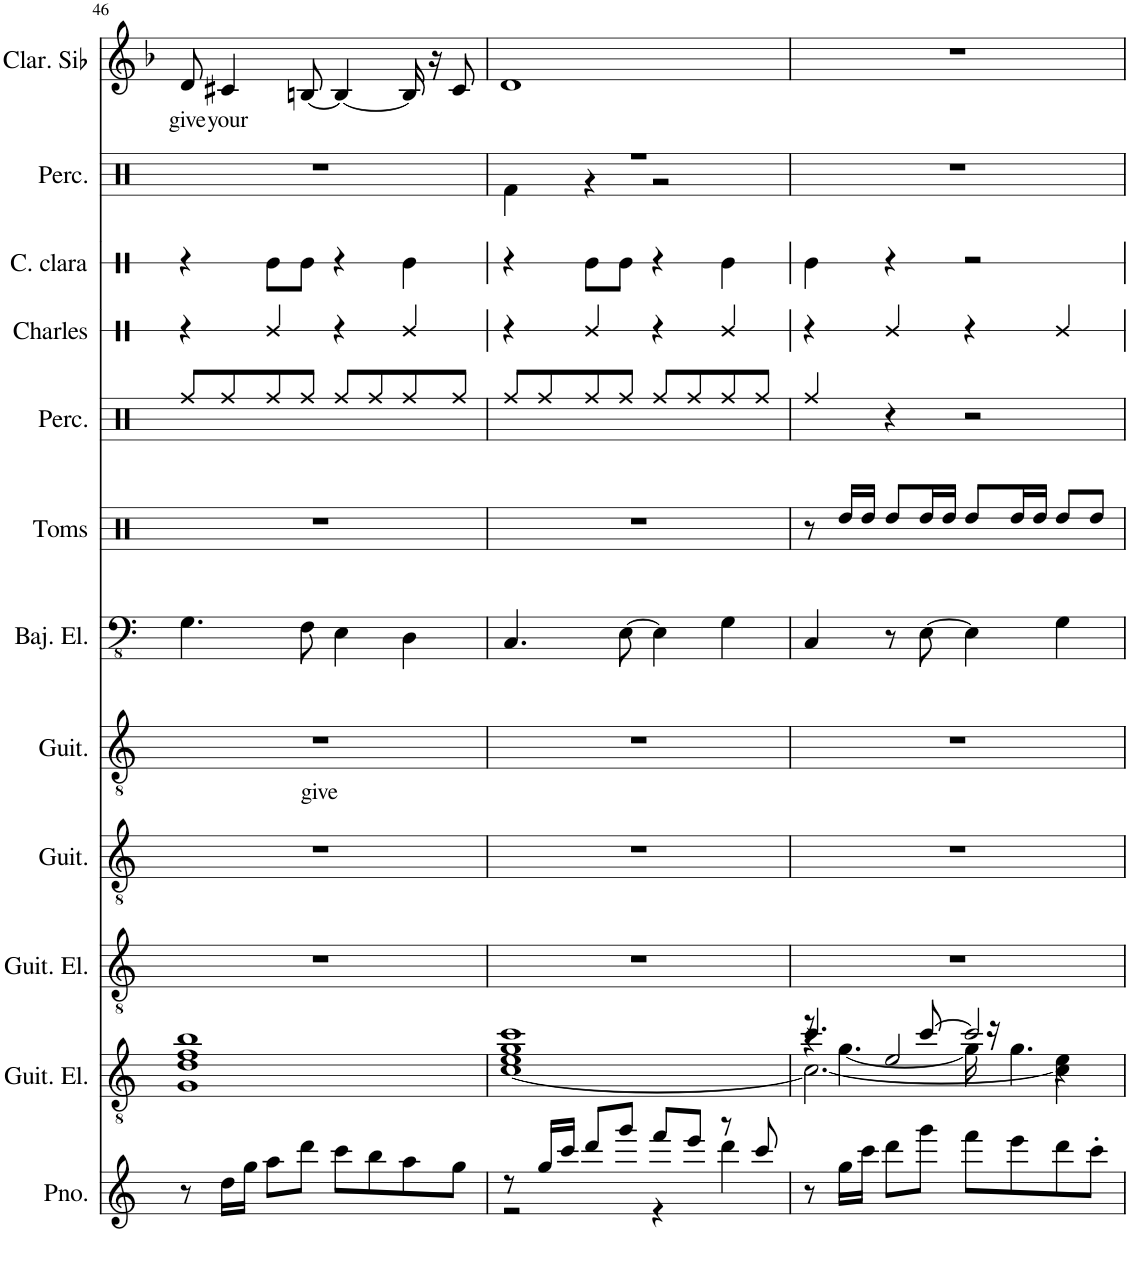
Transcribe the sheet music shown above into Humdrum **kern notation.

**kern	**kern	**kern	**kern	**kern	**text	**kern	**kern	**kern	**kern	**kern	**kern	**kern	**text
*part12	*part11	*part10	*part9	*part8	*part8	*part7	*part6	*part5	*part4	*part3	*part2	*part1	*part1
*staff12	*staff11	*staff10	*staff9	*staff8	*staff8	*staff7	*staff6	*staff5	*staff4	*staff3	*staff2	*staff1	*staff1
*I"Piano, Ac.Piano	*I"Guitarra eléctrica, Guitar 4	*I"Guitarra eléctrica, Guitar 3	*I"Guitarra acústica, Guitar 2	*I"Guitarra clásica, Guitar 1	*	*I"Bajo eléctrico, Bass Gtr	*I"Tom Toms, Tom Tom	*I"Set de percusión, Ride Cym	*I"Charles, Clsd Hat	*I"Caja clara, Snare	*I"Set de percusión, Kick Drm	*I"Clarinette en Sib	*
*I'Pno.	*I'Guit. El.	*I'Guit. El.	*I'Guit.	*I'Guit.	*	*I'Baj. El.	*I'Toms	*I'Perc.	*I'Charles	*I'C. clara	*I'Perc.	*I'Clar. Sib	*
!!LO:PB:g=z
*clefG2	*clefGv2	*clefGv2	*clefGv2	*clefGv2	*	*clefFv4	*clefX	*clefX	*clefX	*clefX	*clefX	*clefG2	*
*	*	*	*	*	*	*	*	*	*	*	*	*Trd1c2	*
*k[]	*k[]	*k[]	*k[]	*k[]	*	*k[]	*k[]	*k[]	*k[]	*k[]	*k[]	*k[b-]	*
*M4/4	*M4/4	*M4/4	*M4/4	*M4/4	*	*M4/4	*M4/4	*M4/4	*M4/4	*M4/4	*M4/4	*M4/4	*
=46	=46	=46	=46	=46	=46	=46	=46	=46	=46	=46	=46	=46	=46
!	!	!	!	!	!LO:LY:b	!	!	!	!	!	!	!	!LO:LY:b
8r	1G 1d 1f 1b	1r	1r	1r	give	4.GG\	1r	8Rff/L	4r	4r	1r	8d/	give
!	!	!	!	!	!	!	!	!	!	!	!	!	!LO:LY:b
16dd\LL	.	.	.	.	.	.	.	8Rff/	.	.	.	4c#X/	your
16gg\JJ	.	.	.	.	.	.	.	.	.	.	.	.	.
8aa\L	.	.	.	.	.	.	.	8Rff/	4Re/	8Re\L	.	.	.
8ddd\J	.	.	.	.	.	8FF\	.	8Rff/J	.	8Re\J	.	[8Bn/	.
8ccc\L	.	.	.	.	.	4EE\	.	8Rff/L	4r	4r	.	4B/_	.
8bb\	.	.	.	.	.	.	.	8Rff/	.	.	.	.	.
8aa\	.	.	.	.	.	4DD\	.	8Rff/	4Re/	4Re\	.	16B/]	.
.	.	.	.	.	.	.	.	.	.	.	.	16r	.
8gg\J	.	.	.	.	.	.	.	8Rff/J	.	.	.	8c#/	.
=47	=47	=47	=47	=47	=47	=47	=47	=47	=47	=47	=47	=47	=47
*^	*^	*	*	*	*	*	*	*	*	*	*^	*	*
8r	2r	1e 1g 1cc	[1c	1r	1r	1r	.	4.CC/	1r	8Rff/L	4r	4r	1r	4Rf\	1d	.
16gg/LL	.	.	.	.	.	.	.	.	.	8Rff/	.	.	.	.	.	.
16ccc/JJ	.	.	.	.	.	.	.	.	.	.	.	.	.	.	.	.
8ddd/L	.	.	.	.	.	.	.	.	.	8Rff/	4Re/	8Re\L	.	4r	.	.
8ggg/J	.	.	.	.	.	.	.	[8EE\	.	8Rff/J	.	8Re\J	.	.	.	.
8fff/L	4r	.	.	.	.	.	.	4EE\]	.	8Rff/L	4r	4r	.	2r	.	.
8eee/J	.	.	.	.	.	.	.	.	.	8Rff/	.	.	.	.	.	.
8r	4ddd\	.	.	.	.	.	.	4GG\	.	8Rff/	4Re/	4Re\	.	.	.	.
8ccc/	.	.	.	.	.	.	.	.	.	8Rff/J	.	.	.	.	.	.
*v	*v	*	*	*	*	*	*	*	*	*	*	*	*v	*v	*	*
=48	=48	=48	=48	=48	=48	=48	=48	=48	=48	=48	=48	=48	=48	=48
*	*^	*^	*	*	*	*	*	*	*	*	*	*	*	*
8r	4.cc/	8r	4r	2.c\_	1r	1r	1r	.	4CC/	8r	4Rff/	4r	4Re\	1r	1r	.
16gg\LL	.	[4.g\	.	.	.	.	.	.	.	16Rdd/LL	.	.	.	.	.	.
16ccc\JJ	.	.	.	.	.	.	.	.	.	16Rdd/JJ	.	.	.	.	.	.
8ddd\L	.	.	2e/	.	.	.	.	.	8r	8Rdd/L	4r	4Re/	4r	.	.	.
8ggg\J	[8cc/	.	.	.	.	.	.	.	[8EE\	16Rdd/L	.	.	.	.	.	.
.	.	.	.	.	.	.	.	.	.	16Rdd/JJ	.	.	.	.	.	.
8fff\L	2cc/]	16g\]	.	.	.	.	.	.	4EE\]	8Rdd/L	2r	4r	2r	.	.	.
.	.	16r	.	.	.	.	.	.	.	.	.	.	.	.	.	.
8eee\	.	4.g\	.	.	.	.	.	.	.	16Rdd/L	.	.	.	.	.	.
.	.	.	.	.	.	.	.	.	.	16Rdd/JJ	.	.	.	.	.	.
8ddd\	.	.	4r	4c\] 4e\	.	.	.	.	4GG\	8Rdd/L	.	4Re/	.	.	.	.
8ccc'\J	.	.	.	.	.	.	.	.	.	8Rdd/J	.	.	.	.	.	.
*	*v	*v	*v	*v	*	*	*	*	*	*	*	*	*	*	*	*
=	=	=	=	=	=	=	=	=	=	=	=	=	=
*-	*-	*-	*-	*-	*-	*-	*-	*-	*-	*-	*-	*-	*-
